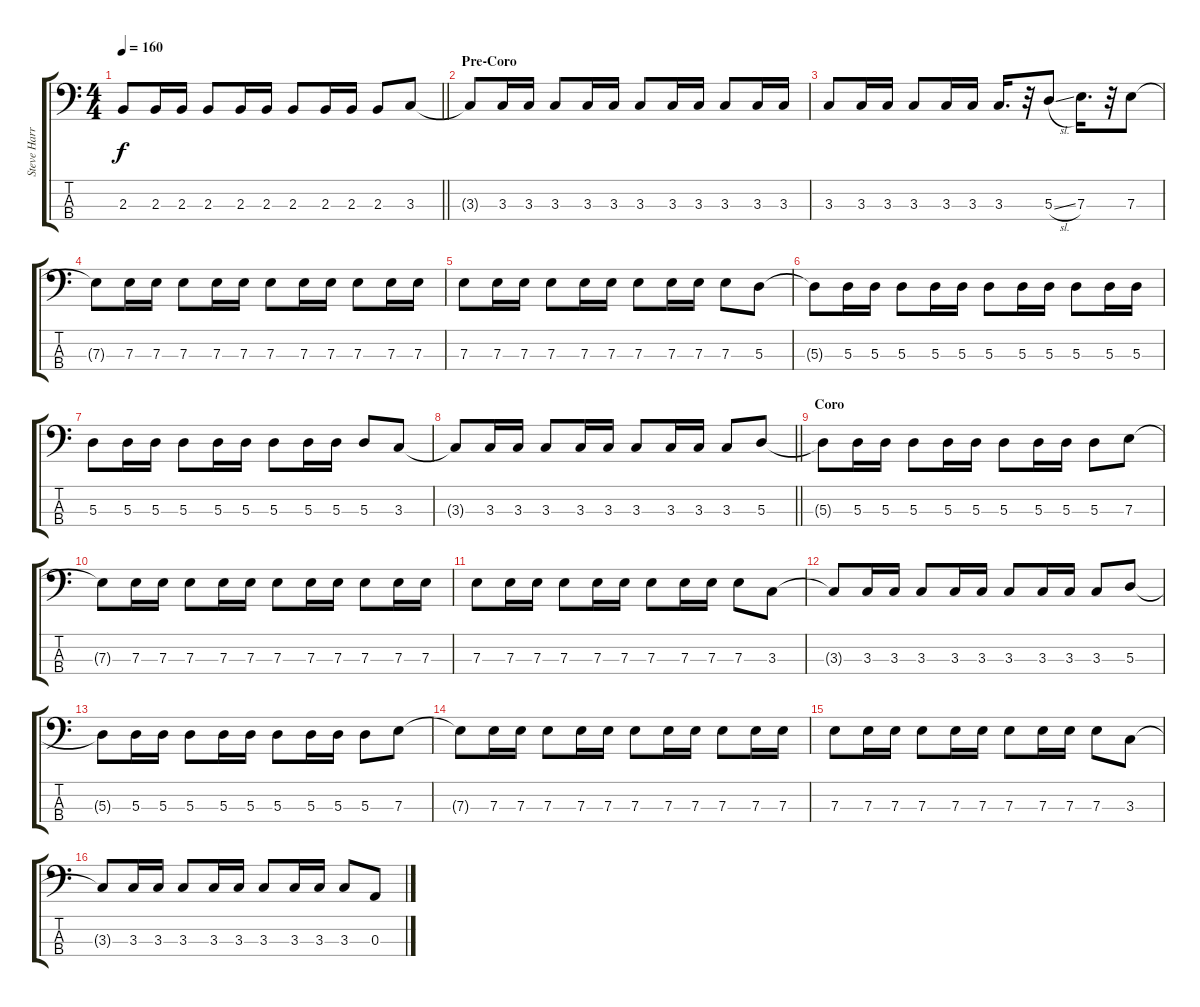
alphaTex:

\track ("Steve Harris" "Steve Harr") {instrument electricbassfinger}
\staff {score tabs}
\tuning (G2 D2 A1 E1) {hide}
\ts (4 4)
\tempo 160
\clef f4
\barLineRight lightlight
\ks c
2.3{t}.8{dy f} 2.3.16 2.3.16 2.3.8 2.3.16 2.3.16 2.3.8 2.3.16 2.3.16 2.3.8 3.3.8 |
\section ("" "Pre-Coro")
3.3{t}.8 3.3.16 3.3.16 3.3.8 3.3.16 3.3.16 3.3.8 3.3.16 3.3.16 3.3.8 3.3.16 3.3.16 |
3.3.8 3.3.16 3.3.16 3.3.8 3.3.16 3.3.16 3.3.16{d} r.32 5.3{sl}.8 7.3.16{d} r.32 7.3.8 |
7.3{t}.8 7.3.16 7.3.16 7.3.8 7.3.16 7.3.16 7.3.8 7.3.16 7.3.16 7.3.8 7.3.16 7.3.16 |
7.3.8 7.3.16 7.3.16 7.3.8 7.3.16 7.3.16 7.3.8 7.3.16 7.3.16 7.3.8 5.3.8 |
5.3{t}.8 5.3.16 5.3.16 5.3.8 5.3.16 5.3.16 5.3.8 5.3.16 5.3.16 5.3.8 5.3.16 5.3.16 |
5.3.8 5.3.16 5.3.16 5.3.8 5.3.16 5.3.16 5.3.8 5.3.16 5.3.16 5.3.8 3.3.8 |
\barLineRight lightlight
3.3{t}.8 3.3.16 3.3.16 3.3.8 3.3.16 3.3.16 3.3.8 3.3.16 3.3.16 3.3.8 5.3.8 |
\section ("" "Coro")
5.3{t}.8 5.3.16 5.3.16 5.3.8 5.3.16 5.3.16 5.3.8 5.3.16 5.3.16 5.3.8 7.3.8 |
7.3{t}.8 7.3.16 7.3.16 7.3.8 7.3.16 7.3.16 7.3.8 7.3.16 7.3.16 7.3.8 7.3.16 7.3.16 |
7.3.8 7.3.16 7.3.16 7.3.8 7.3.16 7.3.16 7.3.8 7.3.16 7.3.16 7.3.8 3.3.8 |
3.3{t}.8 3.3.16 3.3.16 3.3.8 3.3.16 3.3.16 3.3.8 3.3.16 3.3.16 3.3.8 5.3.8 |
5.3{t}.8 5.3.16 5.3.16 5.3.8 5.3.16 5.3.16 5.3.8 5.3.16 5.3.16 5.3.8 7.3.8 |
7.3{t}.8 7.3.16 7.3.16 7.3.8 7.3.16 7.3.16 7.3.8 7.3.16 7.3.16 7.3.8 7.3.16 7.3.16 |
7.3.8 7.3.16 7.3.16 7.3.8 7.3.16 7.3.16 7.3.8 7.3.16 7.3.16 7.3.8 3.3.8 |
3.3{t}.8 3.3.16 3.3.16 3.3.8 3.3.16 3.3.16 3.3.8 3.3.16 3.3.16 3.3.8 0.3.8
